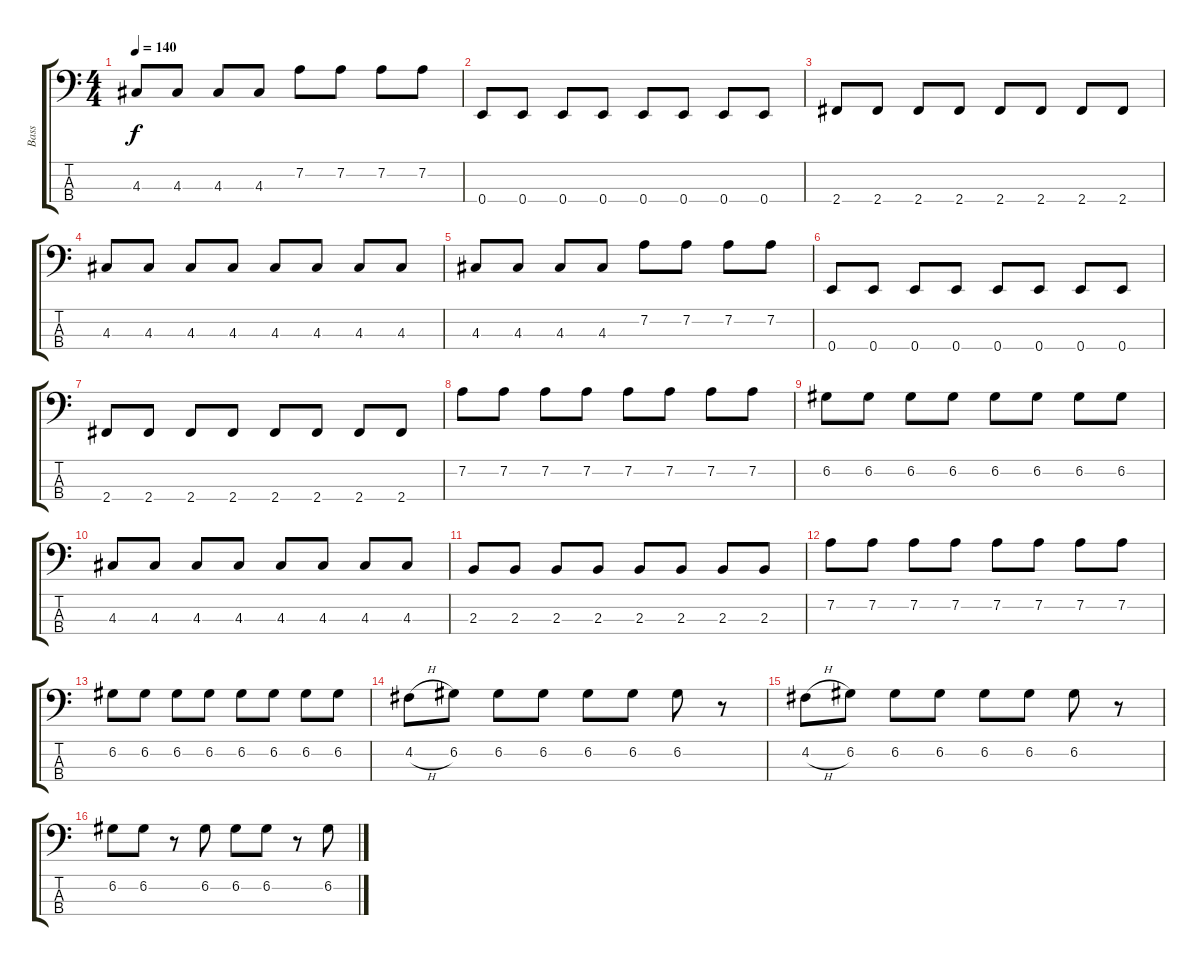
\track ("Bass" "Bass") {instrument electricbasspick}
\staff {score tabs}
\tuning (G2 D2 A1 E1) {hide}
\ts (4 4)
\tempo 140
\clef f4
\ks c
4.3.8{dy f} 4.3.8 4.3.8 4.3.8 7.2.8 7.2.8 7.2.8 7.2.8 |
0.4.8 0.4.8 0.4.8 0.4.8 0.4.8 0.4.8 0.4.8 0.4.8 |
2.4.8 2.4.8 2.4.8 2.4.8 2.4.8 2.4.8 2.4.8 2.4.8 |
4.3.8 4.3.8 4.3.8 4.3.8 4.3.8 4.3.8 4.3.8 4.3.8 |
4.3.8 4.3.8 4.3.8 4.3.8 7.2.8 7.2.8 7.2.8 7.2.8 |
0.4.8 0.4.8 0.4.8 0.4.8 0.4.8 0.4.8 0.4.8 0.4.8 |
2.4.8 2.4.8 2.4.8 2.4.8 2.4.8 2.4.8 2.4.8 2.4.8 |
7.2.8 7.2.8 7.2.8 7.2.8 7.2.8 7.2.8 7.2.8 7.2.8 |
6.2.8 6.2.8 6.2.8 6.2.8 6.2.8 6.2.8 6.2.8 6.2.8 |
4.3.8 4.3.8 4.3.8 4.3.8 4.3.8 4.3.8 4.3.8 4.3.8 |
2.3.8 2.3.8 2.3.8 2.3.8 2.3.8 2.3.8 2.3.8 2.3.8 |
7.2.8 7.2.8 7.2.8 7.2.8 7.2.8 7.2.8 7.2.8 7.2.8 |
6.2.8 6.2.8 6.2.8 6.2.8 6.2.8 6.2.8 6.2.8 6.2.8 |
4.2{h}.8 6.2.8 6.2.8 6.2.8 6.2.8 6.2.8 6.2.8 r.8 |
4.2{h}.8 6.2.8 6.2.8 6.2.8 6.2.8 6.2.8 6.2.8 r.8 |
6.2.8 6.2.8 r.8 6.2.8 6.2.8 6.2.8 r.8 6.2.8
